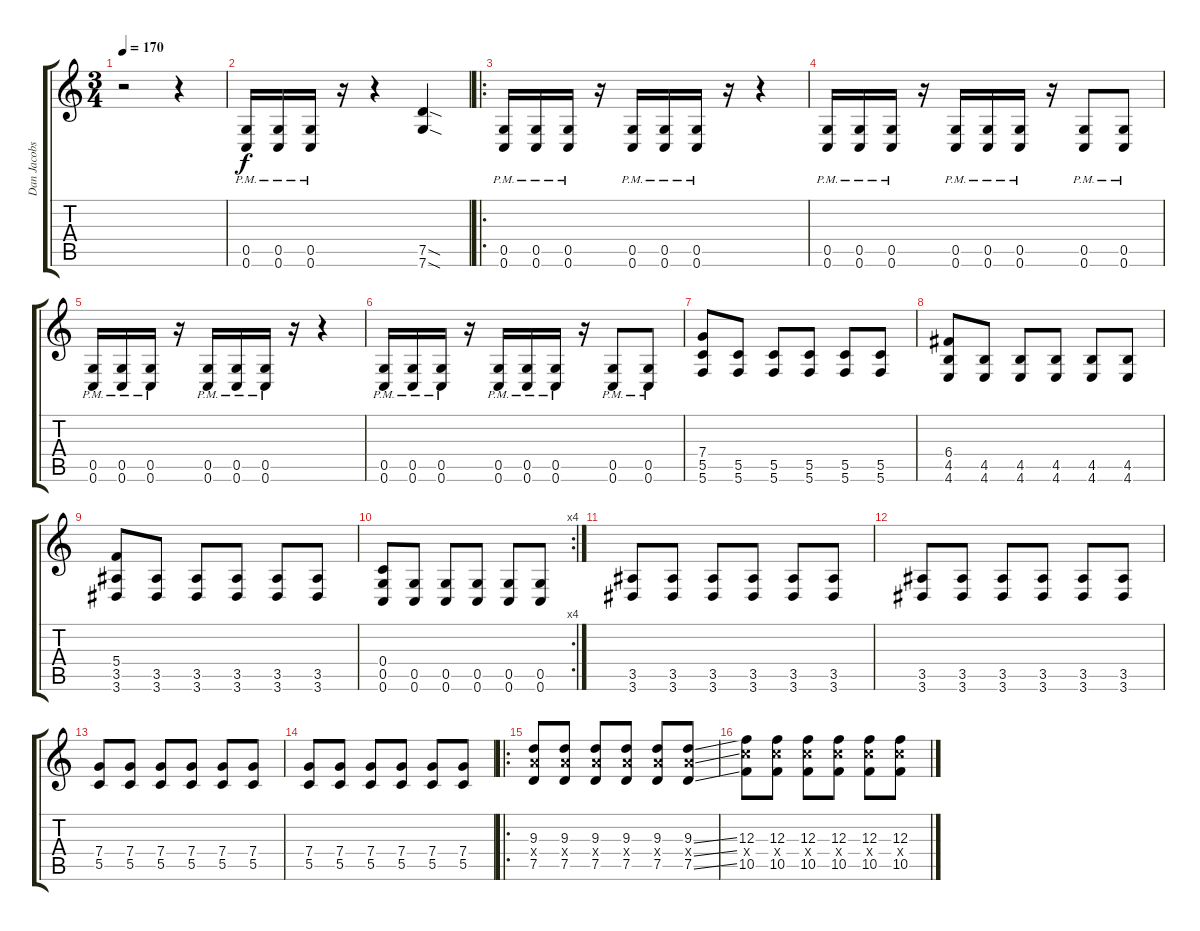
\track ("Dan Jacobs" "Dan Jacobs") {instrument distortionguitar}
\staff {score tabs}
\tuning (D4 A3 F3 C3 G2 C2) {hide}
\ts (3 4)
\tempo 170
\clef g2
\ks c
r.2{dy f} r.4 |
(0.5{pm} 0.6{pm}).16 (0.5{pm} 0.6{pm}).16 (0.5{pm} 0.6{pm}).16 r.16 r.4 (7.5{sod} 7.6{sod}).4 |
\ro
(0.5{pm} 0.6{pm}).16 (0.5{pm} 0.6{pm}).16 (0.5{pm} 0.6{pm}).16 r.16 (0.5{pm} 0.6{pm}).16 (0.5{pm} 0.6{pm}).16 (0.5{pm} 0.6{pm}).16 r.16 r.4 |
(0.5{pm} 0.6{pm}).16 (0.5{pm} 0.6{pm}).16 (0.5{pm} 0.6{pm}).16 r.16 (0.5{pm} 0.6{pm}).16 (0.5{pm} 0.6{pm}).16 (0.5{pm} 0.6{pm}).16 r.16 (0.5{pm} 0.6{pm}).8 (0.5{pm} 0.6{pm}).8 |
(0.5{pm} 0.6{pm}).16 (0.5{pm} 0.6{pm}).16 (0.5{pm} 0.6{pm}).16 r.16 (0.5{pm} 0.6{pm}).16 (0.5{pm} 0.6{pm}).16 (0.5{pm} 0.6{pm}).16 r.16 r.4 |
(0.5{pm} 0.6{pm}).16 (0.5{pm} 0.6{pm}).16 (0.5{pm} 0.6{pm}).16 r.16 (0.5{pm} 0.6{pm}).16 (0.5{pm} 0.6{pm}).16 (0.5{pm} 0.6{pm}).16 r.16 (0.5{pm} 0.6{pm}).8 (0.5{pm} 0.6{pm}).8 |
(7.4 5.5 5.6).8 (5.5 5.6).8 (5.5 5.6).8 (5.5 5.6).8 (5.5 5.6).8 (5.5 5.6).8 |
(6.4 4.5 4.6).8 (4.5 4.6).8 (4.5 4.6).8 (4.5 4.6).8 (4.5 4.6).8 (4.5 4.6).8 |
(5.4 3.5 3.6).8 (3.5 3.6).8 (3.5 3.6).8 (3.5 3.6).8 (3.5 3.6).8 (3.5 3.6).8 |
\rc 4
(0.4 0.5 0.6).8 (0.5 0.6).8 (0.5 0.6).8 (0.5 0.6).8 (0.5 0.6).8 (0.5 0.6).8 |
(3.5 3.6).8 (3.5 3.6).8 (3.5 3.6).8 (3.5 3.6).8 (3.5 3.6).8 (3.5 3.6).8 |
(3.5 3.6).8 (3.5 3.6).8 (3.5 3.6).8 (3.5 3.6).8 (3.5 3.6).8 (3.5 3.6).8 |
(7.4 5.5).8 (7.4 5.5).8 (7.4 5.5).8 (7.4 5.5).8 (7.4 5.5).8 (7.4 5.5).8 |
(7.4 5.5).8 (7.4 5.5).8 (7.4 5.5).8 (7.4 5.5).8 (7.4 5.5).8 (7.4 5.5).8 |
\ro
(9.3 9.4{x} 7.5).8 (9.3 9.4{x} 7.5).8 (9.3 9.4{x} 7.5).8 (9.3 9.4{x} 7.5).8 (9.3 9.4{x} 7.5).8 (9.3{ss} 9.4{ss x} 7.5{ss}).8 |
(12.3 12.4{x} 10.5).8 (12.3 12.4{x} 10.5).8 (12.3 12.4{x} 10.5).8 (12.3 12.4{x} 10.5).8 (12.3 12.4{x} 10.5).8 (12.3{ss} 12.4{ss x} 10.5{ss}).8
